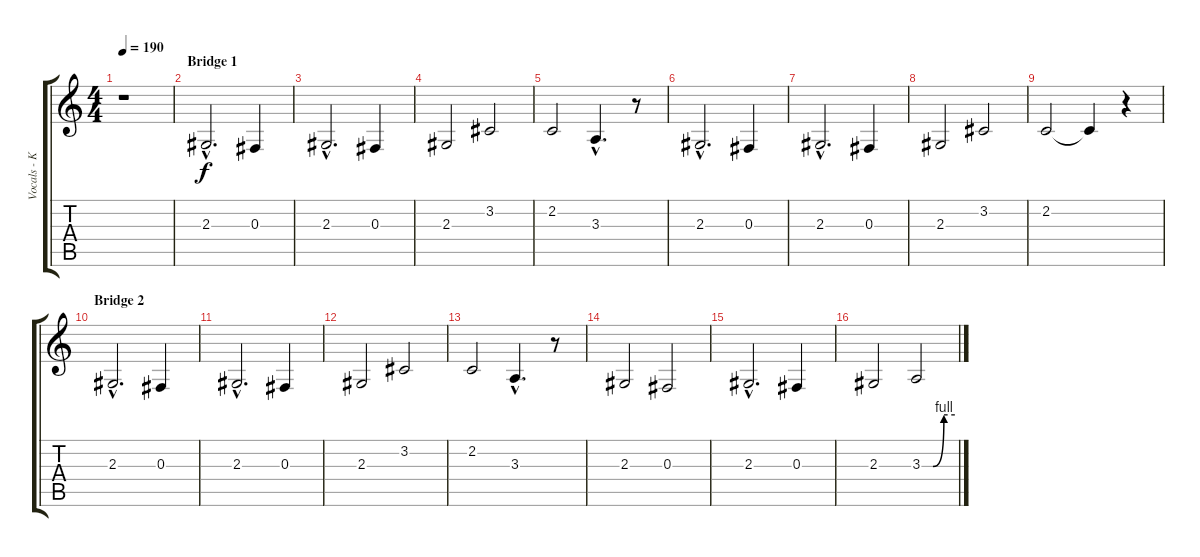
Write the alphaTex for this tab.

\track ("Vocals - Kai Hansen" "Vocals - K") {instrument choiraahs}
\staff {score tabs}
\tuning (Eb4 Bb3 Gb3 Db3 Ab2 Eb2) {hide}
\ts (4 4)
\tempo 190
\clef g2
\ks c
r.1{dy f} |
\section ("" "Bridge 1")
2.3{hac}.2{d} 0.3.4 |
2.3{hac}.2{d} 0.3.4 |
2.3.2 3.2.2 |
2.2.2 3.3{hac}.4{d} r.8 |
2.3{hac}.2{d} 0.3.4 |
2.3{hac}.2{d} 0.3.4 |
2.3.2 3.2.2 |
2.2.2 2.2{t}.4 r.4 |
\section ("" "Bridge 2")
2.3{hac}.2{d} 0.3.4 |
2.3{hac}.2{d} 0.3.4 |
2.3.2 3.2.2 |
2.2.2 3.3{hac}.4{d} r.8 |
2.3.2 0.3.2 |
2.3{hac}.2{d} 0.3.4 |
2.3.2 3.3{be (custom 0 0 20 0 40 4 60 4)}.2
